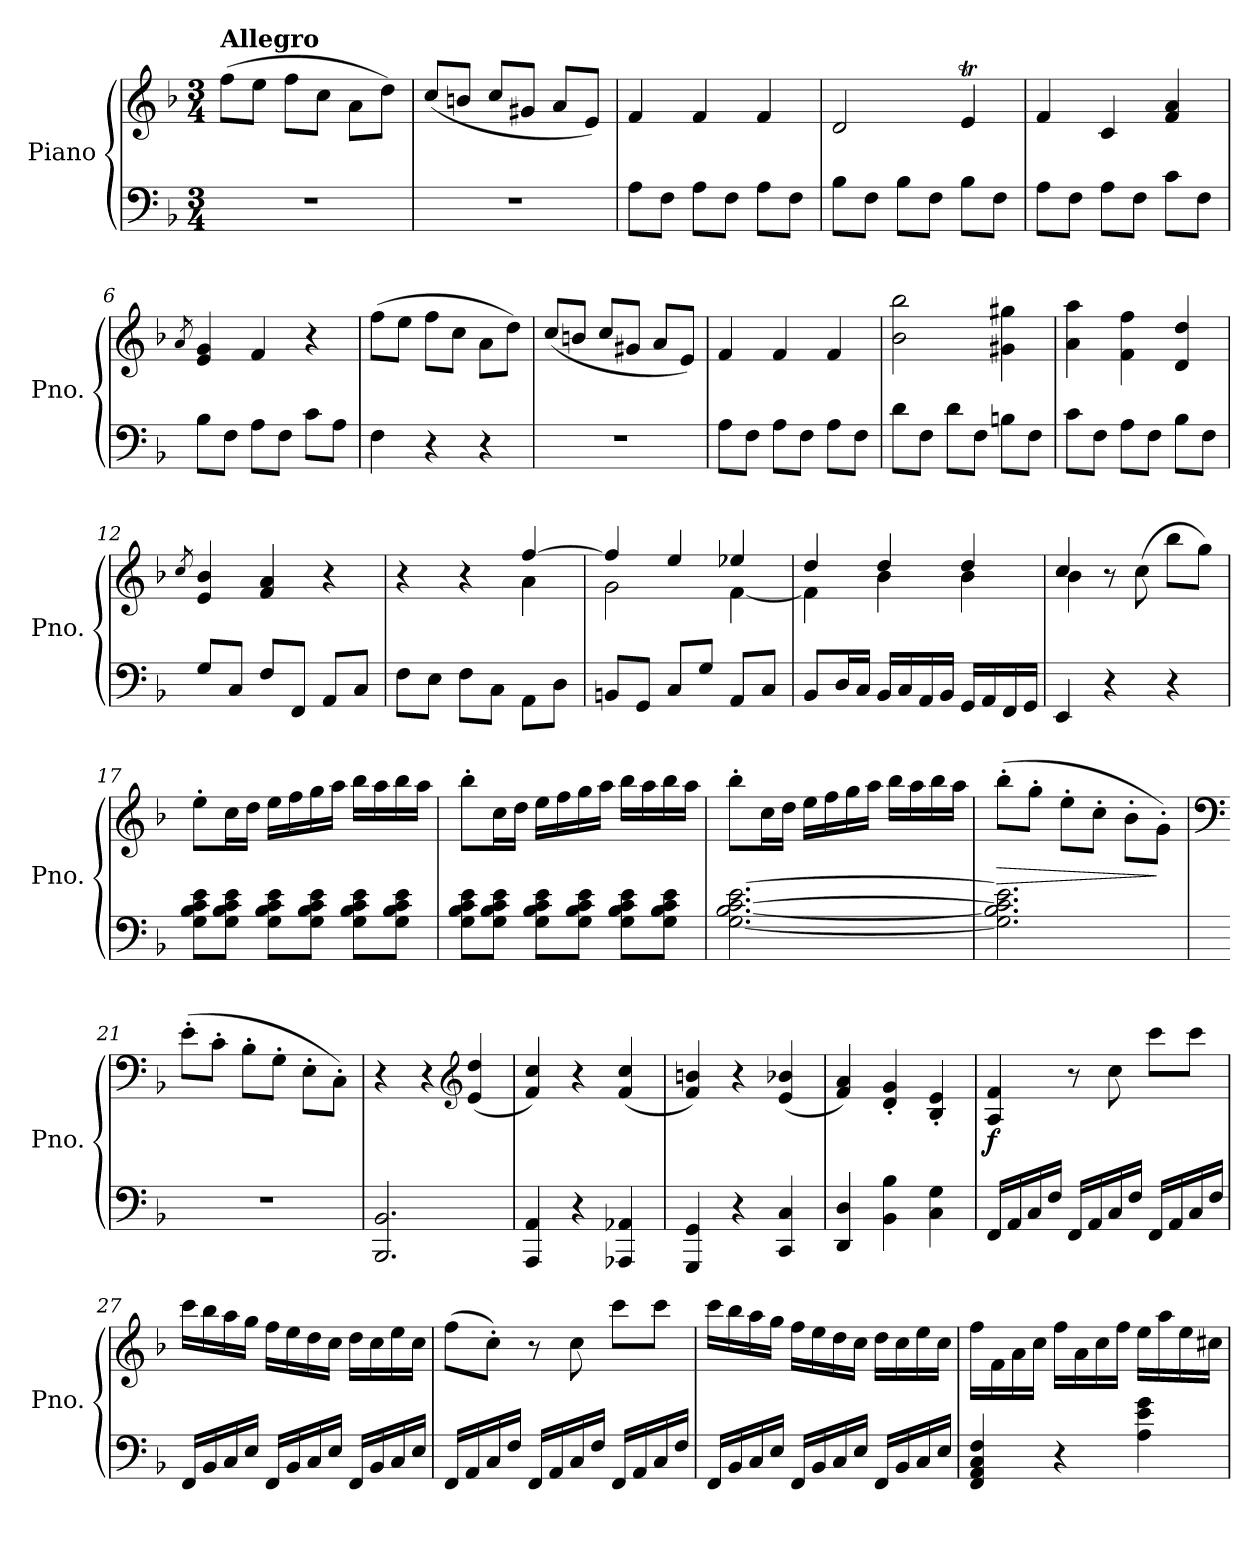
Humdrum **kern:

**kern	**kern	**dynam
*part1	*part1	*part1
*staff2	*staff1	*staff1/2
*I"Piano	*	*
*I'Pno.	*	*
*clefF4	*clefG2	*
*k[b-]	*k[b-]	*
*F:	*F:	*
*M3/4	*M3/4	*
*MM120	*MM120	*
=1	=1	=1
!	!LO:TX:a:B:t=Allegro	!
2.r	(8ff\L	.
.	8ee\J	.
.	8ff\L	.
.	8cc\J	.
.	8a\L	.
.	8dd\J)	.
=2	=2	=2
2.r	(8cc/L	.
.	8bn/J	.
.	8cc/L	.
.	8g#X/J	.
.	8a/L	.
.	8e/J)	.
=3	=3	=3
8A\L	4f/	.
8F\J	.	.
8A\L	4f/	.
8F\J	.	.
8A\L	4f/	.
8F\J	.	.
=4	=4	=4
8B-\L	2d/	.
8F\J	.	.
8B-\L	.	.
8F\J	.	.
8B-\L	4et/	.
8F\J	.	.
=5	=5	=5
8A\L	4f/	.
8F\J	.	.
8A\L	4c/	.
8F\J	.	.
8c\L	4f/ 4a/	.
8F\J	.	.
!!LO:LB:g=z
=6	=6	=6
.	8qa/	.
8B-\L	4e/ 4g/	.
8F\J	.	.
8A\L	4f/	.
8F\J	.	.
8c\L	4r	.
8A\J	.	.
=7	=7	=7
4F\	(8ff\L	.
.	8ee\J	.
4r	8ff\L	.
.	8cc\J	.
4r	8a\L	.
.	8dd\J)	.
=8	=8	=8
2.r	(8cc/L	.
.	8bn/J	.
.	8cc/L	.
.	8g#X/J	.
.	8a/L	.
.	8e/J)	.
=9	=9	=9
8A\L	4f/	.
8F\J	.	.
8A\L	4f/	.
8F\J	.	.
8A\L	4f/	.
8F\J	.	.
=10	=10	=10
8d\L	2b-\ 2bb-\	.
8F\J	.	.
8d\L	.	.
8F\J	.	.
8Bn\L	4g#X\ 4gg#X\	.
8F\J	.	.
=11	=11	=11
8c\L	4a\ 4aa\	.
8F\J	.	.
8A\L	4f\ 4ff\	.
8F\J	.	.
8B-\L	4d/ 4dd/	.
8F\J	.	.
!!LO:LB:g=z
=12	=12	=12
.	8qcc/	.
8G/L	4e/ 4b-/	.
8C/J	.	.
8F/L	4f/ 4a/	.
8FF/J	.	.
8AA/L	4r	.
8C/J	.	.
=13	=13	=13
*	*^	*
8F\L	4r	2ryy	.
8E\J	.	.	.
8F\L	4r	.	.
8C\J	.	.	.
8AA\L	[4ff/	4a\	.
8D\J	.	.	.
=14	=14	=14	=14
8BBn/L	4ff/]	2g\	.
8GG/J	.	.	.
8C/L	4ee/	.	.
8G/J	.	.	.
8AA/L	4ee-X/	[4f\	.
8C/J	.	.	.
=15	=15	=15	=15
8BB-/L	4dd/	4f\]	.
16D/L	.	.	.
16C/JJ	.	.	.
16BB-/LL	4dd/	4b-\	.
16C/	.	.	.
16AA/	.	.	.
16BB-/JJ	.	.	.
16GG/LL	4dd/	4b-\	.
16AA/	.	.	.
16FF/	.	.	.
16GG/JJ	.	.	.
=16	=16	=16	=16
4EE/	4cc/	4b-\	.
4r	8r	4ryy	.
.	(8cc\	.	.
4r	8bb-\L	4ryy	.
.	8gg\J)	.	.
*	*v	*v	*
!!LO:LB:g=z
=17	=17	=17
8G\ 8B-\ 8c\ 8e\L	8ee'\L	.
8G\ 8B-\ 8c\ 8e\J	16cc\L	.
.	16dd\JJ	.
8G\ 8B-\ 8c\ 8e\L	16ee\LL	.
.	16ff\	.
8G\ 8B-\ 8c\ 8e\J	16gg\	.
.	16aa\JJ	.
8G\ 8B-\ 8c\ 8e\L	16bb-\LL	.
.	16aa\	.
8G\ 8B-\ 8c\ 8e\J	16bb-\	.
.	16aa\JJ	.
=18	=18	=18
8G\ 8B-\ 8c\ 8e\L	8bb-'\L	.
8G\ 8B-\ 8c\ 8e\J	16cc\L	.
.	16dd\JJ	.
8G\ 8B-\ 8c\ 8e\L	16ee\LL	.
.	16ff\	.
8G\ 8B-\ 8c\ 8e\J	16gg\	.
.	16aa\JJ	.
8G\ 8B-\ 8c\ 8e\L	16bb-\LL	.
.	16aa\	.
8G\ 8B-\ 8c\ 8e\J	16bb-\	.
.	16aa\JJ	.
=19	=19	=19
[2.G\ [2.B-\ [2.c\ [2.e\	8bb-'\L	.
.	16cc\L	.
.	16dd\JJ	.
.	16ee\LL	.
.	16ff\	.
.	16gg\	.
.	16aa\JJ	.
.	16bb-\LL	.
.	16aa\	.
.	16bb-\	.
.	16aa\JJ	.
=20	=20	=20
!	!	!LO:HP:b
2.G\] 2.B-\] 2.c\] 2.e\]	(8bb-'\L	>
.	8gg'\J	.
.	8ee'\L	.
.	8cc'\J	.
.	8b-'\L	.
.	8g'\J)	]
!!LO:LB:g=z
=21	=21	=21
*	*clefF4	*
2.r	(8e'\L	.
.	8c'\J	.
.	8B-'\L	.
.	8G'\J	.
.	8E'\L	.
.	8C'\J)	.
=22	=22	=22
2.BBB-/ 2.BB-/	4r	.
.	4r	.
*	*clefG2	*
.	(4e/ 4dd/	.
=23	=23	=23
4AAA/ 4AA/	4f/ 4cc/)	.
4r	4r	.
4AAA-X/ 4AA-X/	(4f/ 4cc/	.
=24	=24	=24
4GGG/ 4GG/	4f/ 4bn/)	.
4r	4r	.
4CC/ 4C/	(4e/ 4b-X/	.
=25	=25	=25
4DD/ 4D/	4f/ 4a/)	.
4BB-\ 4B-\	4d/' 4g/'	.
4C\ 4G\	4B-/' 4e/'	.
=26	=26	=26
!	!	!LO:DY:b
16FF/LL	4A/ 4f/	f
16AA/	.	.
16C/	.	.
16F/JJ	.	.
16FF/LL	8r	.
16AA/	.	.
16C/	8cc\	.
16F/JJ	.	.
16FF/LL	8ccc\L	.
16AA/	.	.
16C/	8ccc\J	.
16F/JJ	.	.
!!LO:LB:g=z
=27	=27	=27
16FF/LL	16ccc\LL	.
16BB-/	16bb-\	.
16C/	16aa\	.
16E/JJ	16gg\JJ	.
16FF/LL	16ff\LL	.
16BB-/	16ee\	.
16C/	16dd\	.
16E/JJ	16cc\JJ	.
16FF/LL	16dd\LL	.
16BB-/	16cc\	.
16C/	16ee\	.
16E/JJ	16cc\JJ	.
=28	=28	=28
16FF/LL	(8ff\L	.
16AA/	.	.
16C/	8cc'\J)	.
16F/JJ	.	.
16FF/LL	8r	.
16AA/	.	.
16C/	8cc\	.
16F/JJ	.	.
16FF/LL	8ccc\L	.
16AA/	.	.
16C/	8ccc\J	.
16F/JJ	.	.
=29	=29	=29
16FF/LL	16ccc\LL	.
16BB-/	16bb-\	.
16C/	16aa\	.
16E/JJ	16gg\JJ	.
16FF/LL	16ff\LL	.
16BB-/	16ee\	.
16C/	16dd\	.
16E/JJ	16cc\JJ	.
16FF/LL	16dd\LL	.
16BB-/	16cc\	.
16C/	16ee\	.
16E/JJ	16cc\JJ	.
!!LO:PB:g=z
=30	=30	=30
4FF/ 4AA/ 4C/ 4F/	16ff\LL	.
.	16f\	.
.	16a\	.
.	16cc\JJ	.
4r	16ff\LL	.
.	16a\	.
.	16cc\	.
.	16ff\JJ	.
4A\ 4e\ 4g\	16ee\LL	.
.	16aa\	.
.	16ee\	.
.	16cc#X\JJ	.
=	=	=
*-	*-	*-
